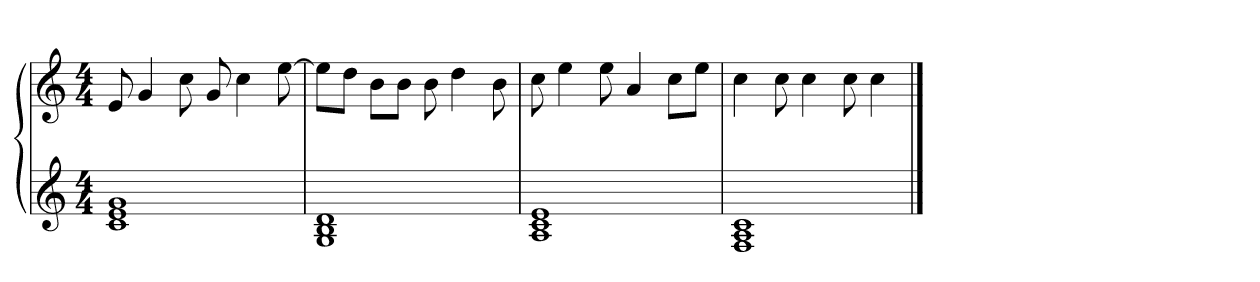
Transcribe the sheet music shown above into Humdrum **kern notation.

**kern	**kern
*part2	*part1
*staff2	*staff1
*clefG2	*clefG2
*M4/4	*M4/4
=1	=1
1c 1e 1g	8e
.	4g
.	8cc
.	8g
.	4cc
.	[8ee
=2	=2
1G 1B 1d	8ee\L]
.	8dd\J
.	8b\L
.	8b\J
.	8b
.	4dd
.	8b
=3	=3
1A 1c 1e	8cc
.	4ee
.	8ee
.	4a
.	8cc\L
.	8ee\J
=4	=4
1F 1A 1c	4cc
.	8cc
.	4cc
.	8cc
.	4cc
==	==
*-	*-
